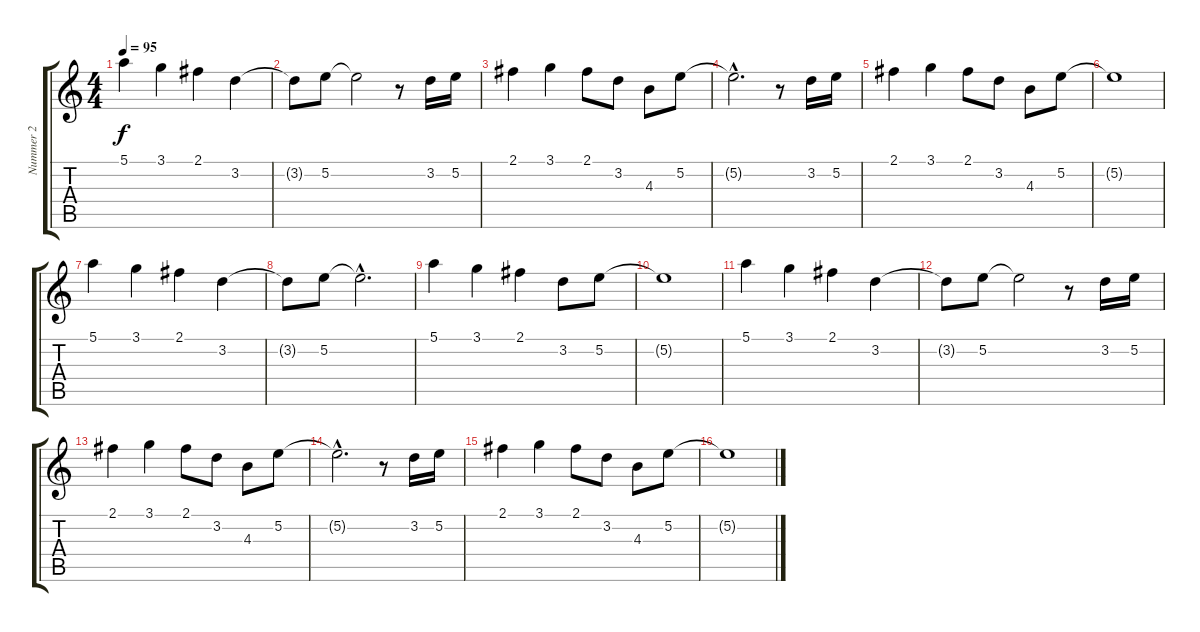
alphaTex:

\track ("Nummer 2" "Nummer 2") {instrument electricguitarclean}
\staff {score tabs}
\tuning (E4 B3 G3 D3 A2 E2) {hide}
\ts (4 4)
\tempo 95
\clef g2
\ks c
5.1.4{dy f} 3.1.4 2.1.4 3.2.4 |
3.2{t}.8 5.2.8 5.2{t}.2 r.8 3.2.16 5.2.16 |
2.1.4 3.1.4 2.1.8 3.2.8 4.3.8 5.2.8 |
5.2{hac t}.2{d} r.8 3.2.16 5.2.16 |
2.1.4 3.1.4 2.1.8 3.2.8 4.3.8 5.2.8 |
5.2{t}.1 |
5.1.4 3.1.4 2.1.4 3.2.4 |
3.2{t}.8 5.2.8 5.2{hac t}.2{d} |
5.1.4 3.1.4 2.1.4 3.2.8 5.2.8 |
5.2{t}.1 |
5.1.4 3.1.4 2.1.4 3.2.4 |
3.2{t}.8 5.2.8 5.2{t}.2 r.8 3.2.16 5.2.16 |
2.1.4 3.1.4 2.1.8 3.2.8 4.3.8 5.2.8 |
5.2{hac t}.2{d} r.8 3.2.16 5.2.16 |
2.1.4 3.1.4 2.1.8 3.2.8 4.3.8 5.2.8 |
5.2{t}.1
